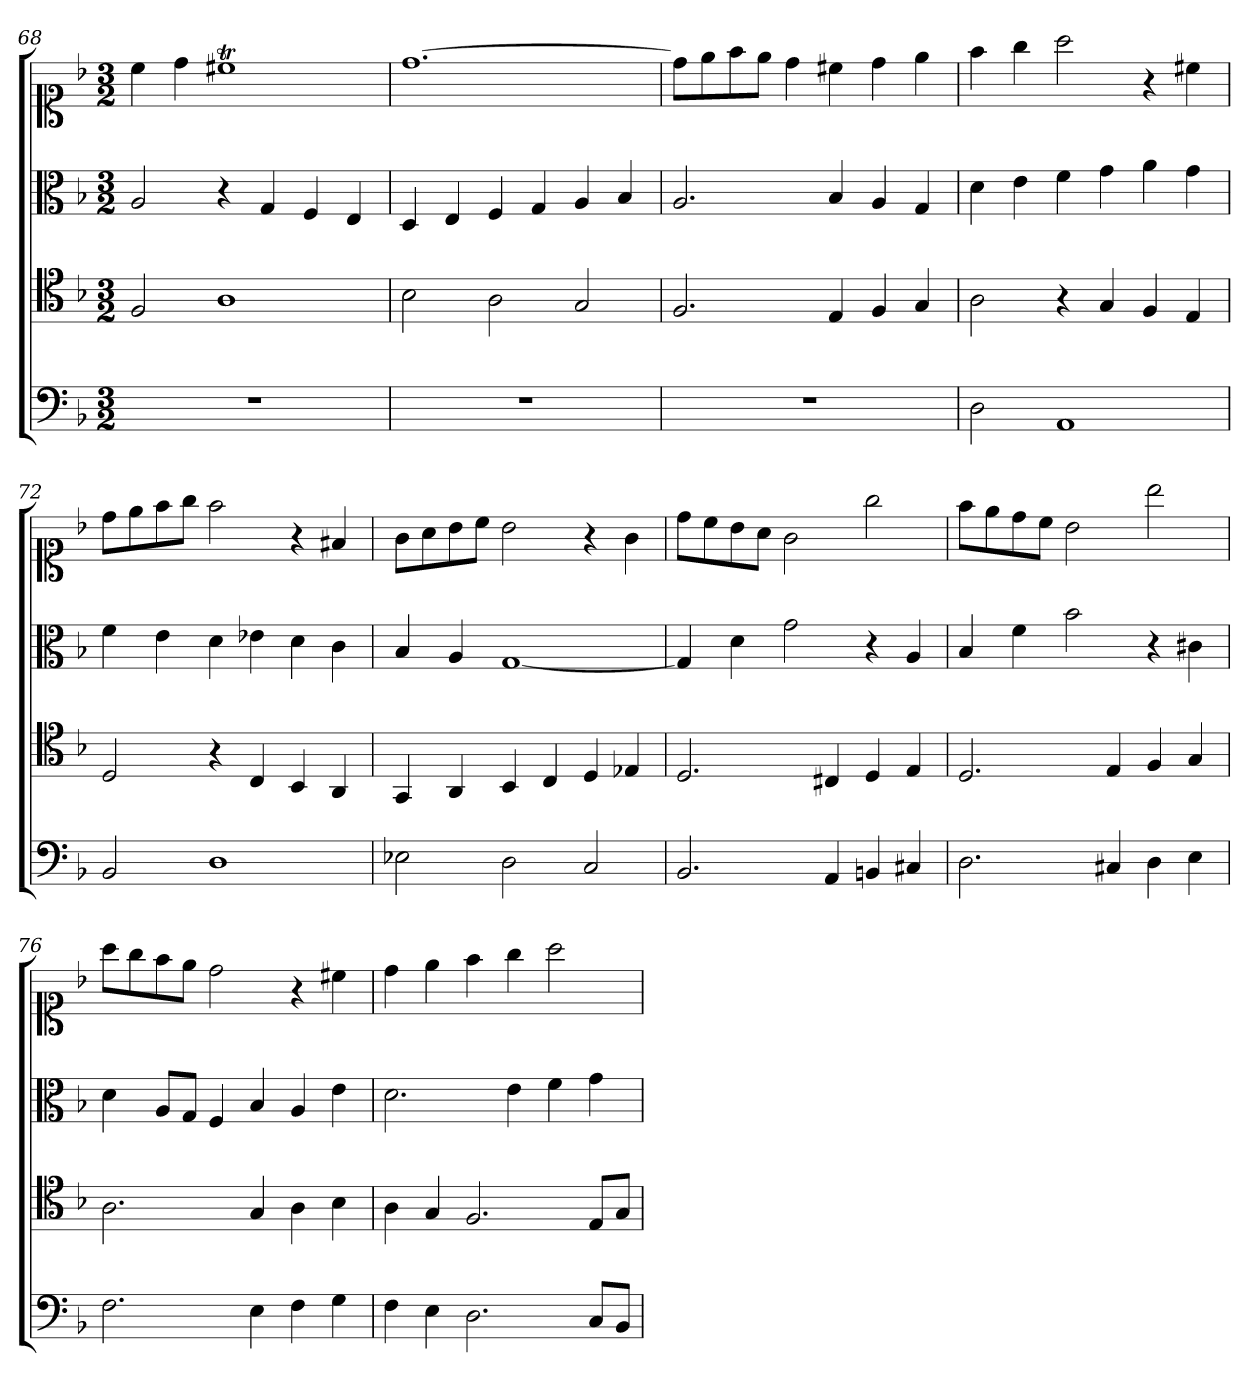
**kern	**kern	**kern	**kern
*part1	*part1	*part1	*part1
*staff4	*staff3	*staff2	*staff1
*clefF4	*clefC4	*clefC3	*clefC1
*k[b-]	*k[b-]	*k[b-]	*k[b-]
*d:	*d:	*d:	*d:
*M3/2	*M3/2	*M3/2	*M3/2
=68	=68	=68	=68
1.r	2F	2A	4cc
.	.	.	4dd
.	1A	4r	1cc#Xt
.	.	4G	.
.	.	4F	.
.	.	4E	.
=69	=69	=69	=69
1.r	2B-	4D	[1.dd
.	.	4E	.
.	2A	4F	.
.	.	4G	.
.	2G	4A	.
.	.	4B-	.
=70	=70	=70	=70
1.r	2.F	2.A	8ddL]
.	.	.	8ee
.	.	.	8ff
.	.	.	8eeJ
.	.	.	4dd
.	4E	4B-	4cc#X
.	4F	4A	4dd
.	4G	4G	4ee
=71	=71	=71	=71
2D	2A	4d	4ff
.	.	4e	4gg
1AA	4r	4f	2aa
.	4G	4g	.
.	4F	4a	4r
.	4E	4g	4cc#X
=72	=72	=72	=72
2BB-	2D	4f	8ddL
.	.	.	8ee
.	.	4e	8ff
.	.	.	8ggJ
1D	4r	4d	2ff
.	4C	4e-X	.
.	4BB-	4d	4r
.	4AA	4c	4f#X
=73	=73	=73	=73
2E-X	4GG	4B-	8gL
.	.	.	8a
.	4AA	4A	8b-
.	.	.	8ccJ
2D	4BB-	[1G	2b-
.	4C	.	.
2C	4D	.	4r
.	4E-X	.	4g
=74	=74	=74	=74
2.BB-	2.D	4G]	8ddL
.	.	.	8cc
.	.	4d	8b-
.	.	.	8aJ
.	.	2g	2g
4AA	4C#X	.	.
4BBn	4D	4r	2gg
4C#X	4E	4A	.
=75	=75	=75	=75
2.D	2.D	4B-	8ffL
.	.	.	8ee
.	.	4f	8dd
.	.	.	8ccJ
.	.	2b-	2b-
4C#X	4E	.	.
4D	4F	4r	2bb-
4E	4G	4c#X	.
=76	=76	=76	=76
2.F	2.A	4d	8aaL
.	.	.	8gg
.	.	8AL	8ff
.	.	8GJ	8eeJ
.	.	4F	2dd
4E	4G	4B-	.
4F	4A	4A	4r
4G	4B-	4e	4cc#X
=77	=77	=77	=77
4F	4A	2.d	4dd
4E	4G	.	4ee
2.D	2.F	.	4ff
.	.	4e	4gg
.	.	4f	2aa
8CL	8EL	4g	.
8BB-J	8GJ	.	.
=	=	=	=
*-	*-	*-	*-
